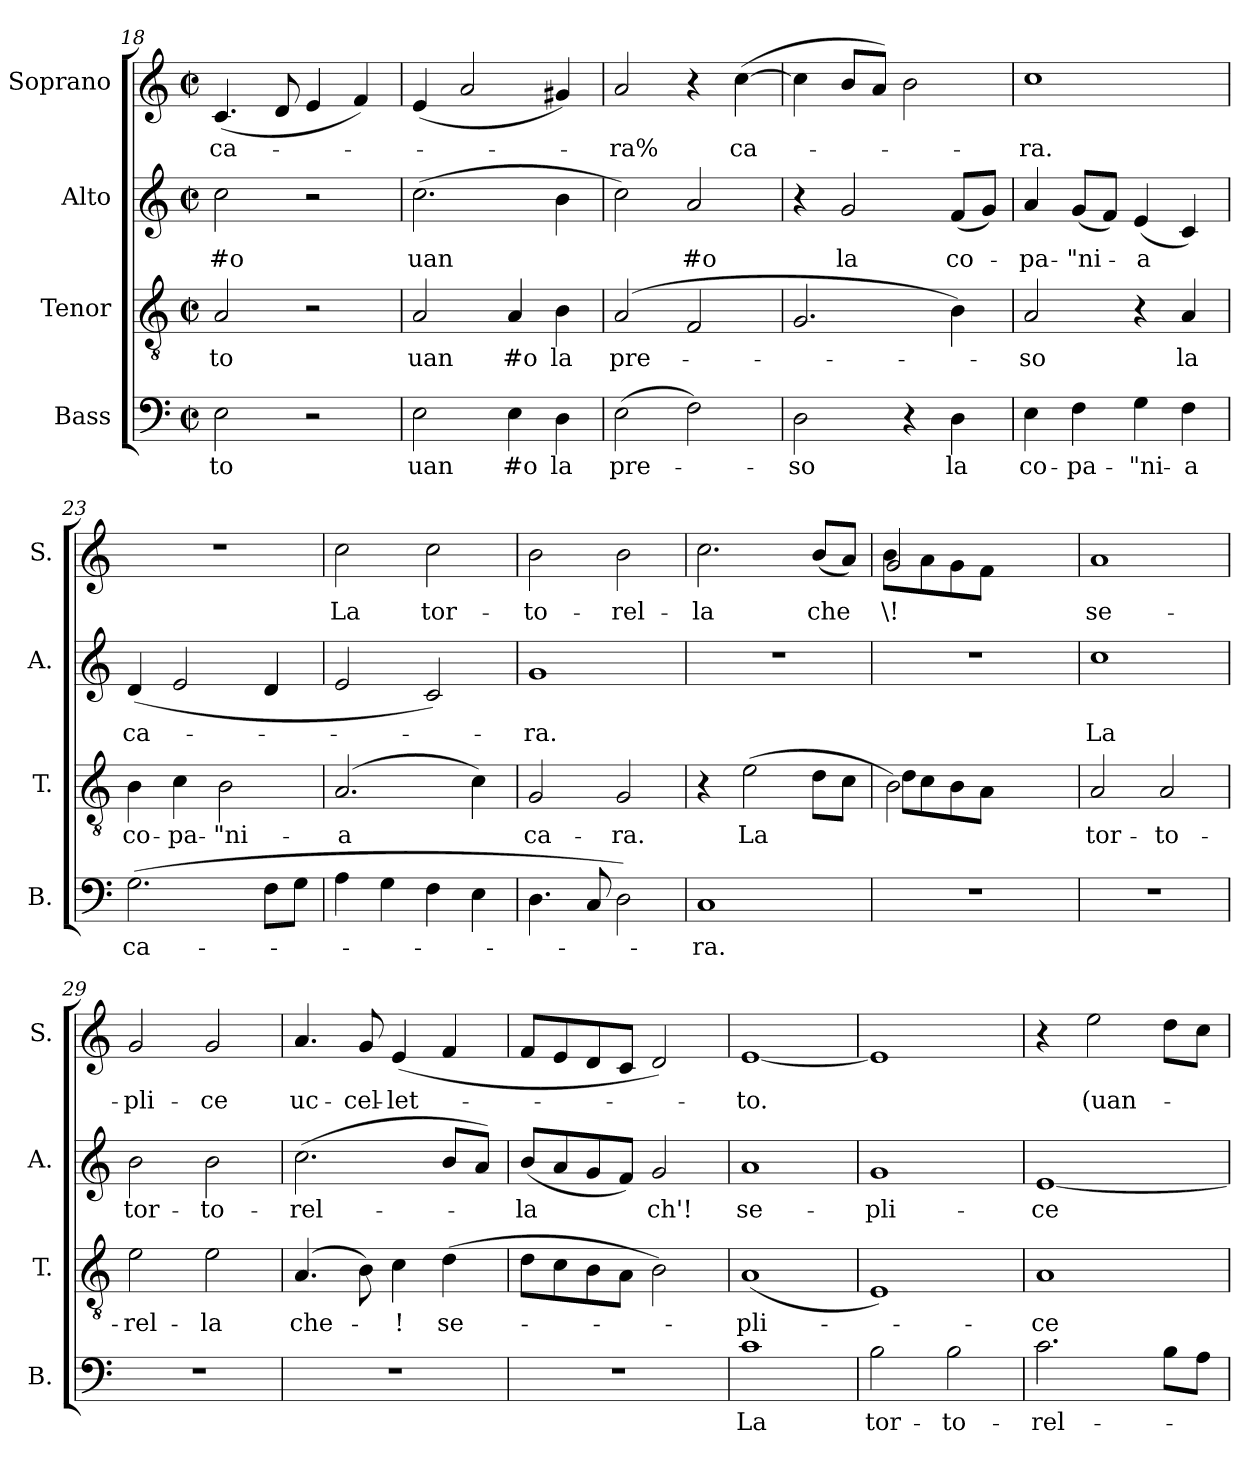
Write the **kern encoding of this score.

**kern	**text	**kern	**text	**kern	**text	**kern	**text
*part4	*part4	*part3	*part3	*part2	*part2	*part1	*part1
*staff4	*staff4	*staff3	*staff3	*staff2	*staff2	*staff1	*staff1
*I"Bass	*	*I"Tenor	*	*I"Alto	*	*I"Soprano	*
*I'B.	*	*I'T.	*	*I'A.	*	*I'S.	*
*clefF4	*	*clefGv2	*	*clefG2	*	*clefG2	*
*M2/2	*	*M2/2	*	*M2/2	*	*M2/2	*
*met(c|)	*	*met(c|)	*	*met(c|)	*	*met(c|)	*
=18	=18	=18	=18	=18	=18	=18	=18
!	!LO:LY:b	!	!LO:LY:b	!	!LO:LY:b	!	!LO:LY:b
2E\	-to	2A/	-to	2cc\	-#o	(>4.c/	ca-
.	.	.	.	.	.	8d/	.
2r	.	2r	.	2r	.	4e/	.
.	.	.	.	.	.	4f/)	.
!!LO:LB:g=z
=19	=19	=19	=19	=19	=19	=19	=19
!	!LO:LY:b	!	!LO:LY:b	!	!LO:LY:b	!	!
2E\	uan	2A/	uan	(>2.cc\	uan	(>4e/	.
.	.	.	.	.	.	2a/	.
!	!LO:LY:b	!	!LO:LY:b	!	!	!	!
4E\	-#o	4A/	-#o	.	.	.	.
!	!LO:LY:b	!	!LO:LY:b	!	!	!	!
4D\	la	4B\	la	4b\	.	4g#X/)	.
=20	=20	=20	=20	=20	=20	=20	=20
!	!LO:LY:b	!	!LO:LY:b	!	!	!	!LO:LY:b
(>2E\	pre-	(>2A/	pre-	2cc\)	.	2a/	-ra%
!	!	!	!	!	!LO:LY:b	!	!
2F\)	.	2F/	.	2a/	-#o	4r	.
!	!	!	!	!	!	!	!LO:LY:b
.	.	.	.	.	.	(>[4cc\	ca-
=21	=21	=21	=21	=21	=21	=21	=21
!	!LO:LY:b	!	!	!	!	!	!
2D\	-so	2.G/	.	4r	.	4cc\]	.
!	!	!	!	!	!LO:LY:b	!	!
.	.	.	.	2g/	la	8bL	.
.	.	.	.	.	.	8aJ)	.
4r	.	.	.	.	.	2b\	.
!	!LO:LY:b	!	!	!	!LO:LY:b	!	!
4D\	la	4B\)	.	(<8fL	co-	.	.
.	.	.	.	8gJ)	.	.	.
=22	=22	=22	=22	=22	=22	=22	=22
!	!LO:LY:b	!	!LO:LY:b	!	!LO:LY:b	!	!LO:LY:b
4E\	co-	2A/	-so	4a/	-pa-	1cc	-ra.
!	!LO:LY:b	!	!	!	!LO:LY:b	!	!
4F\	-pa-	.	.	(<8gL	-"ni-	.	.
.	.	.	.	8fJ)	.	.	.
!	!LO:LY:b	!	!	!	!LO:LY:b	!	!
4G\	-"ni-	4r	.	(<4e/	-a	.	.
!	!LO:LY:b	!	!LO:LY:b	!	!	!	!
4F\	-a	4A/	la	4c/)	.	.	.
=23	=23	=23	=23	=23	=23	=23	=23
!	!LO:LY:b	!	!LO:LY:b	!	!LO:LY:b	!	!
(>2.G\	ca-	4B\	co-	(>4d/	ca-	1r	.
!	!	!	!LO:LY:b	!	!	!	!
.	.	4c\	-pa-	2e/	.	.	.
!	!	!	!LO:LY:b	!	!	!	!
.	.	2B\	-"ni-	.	.	.	.
8FL	.	.	.	4d/	.	.	.
8GJ	.	.	.	.	.	.	.
=24	=24	=24	=24	=24	=24	=24	=24
!	!	!	!LO:LY:b	!	!	!	!LO:LY:b
4A\	.	(>2.A/	-a	2e/	.	2cc\	La
4G\	.	.	.	.	.	.	.
!	!	!	!	!	!	!	!LO:LY:b
4F\	.	.	.	2c/)	.	2cc\	tor-
4E\	.	4c\)	.	.	.	.	.
=25	=25	=25	=25	=25	=25	=25	=25
!	!	!	!LO:LY:b	!	!LO:LY:b	!	!LO:LY:b
4.D\	.	2G/	ca-	1g	-ra.	2b\	-to-
8C/	.	.	.	.	.	.	.
!	!	!	!LO:LY:b	!	!	!	!LO:LY:b
2D\)	.	2G/	-ra.	.	.	2b\	-rel-
=26	=26	=26	=26	=26	=26	=26	=26
!	!LO:LY:b	!	!	!	!	!	!LO:LY:b
1C	-ra.	4r	.	1r	.	2.cc\	-la
!	!	!	!LO:LY:b	!	!	!	!
.	.	(>2e\	La	.	.	.	.
!	!	!	!	!	!	!	!LO:LY:b
.	.	8dL	.	.	.	(<8bL	che
.	.	8cJ	.	.	.	8aJ)	.
=27	=27	=27	=27	=27	=27	=27	=27
*	*	*^	*	*	*	*^	*
!	!	!	!	!	!	!	!	!	!LO:LY:b
1r	.	2B\)	8dL	.	1r	.	2g/	8bL	\!
.	.	.	8c	.	.	.	.	8a	.
.	.	.	8B	.	.	.	.	8g	.
.	.	.	8AJ	.	.	.	.	8fJ	.
.	.	2ryy	2ryy	.	.	.	2ryy	2ryy	.
!!LO:PB:g=z
=28	=28	=28	=28	=28	=28	=28	=28	=28	=28
!	!	!	!	!LO:LY:b	!	!LO:LY:b	!	!	!LO:LY:b
*	*	*v	*v	*	*	*	*v	*v	*
1r	.	2A/	tor-	1cc	La	1a	se-
!	!	!	!LO:LY:b	!	!	!	!
.	.	2A/	-to-	.	.	.	.
=29	=29	=29	=29	=29	=29	=29	=29
!	!	!	!LO:LY:b	!	!LO:LY:b	!	!LO:LY:b
1r	.	2e\	-rel-	2b\	tor-	2g/	-pli-
!	!	!	!LO:LY:b	!	!LO:LY:b	!	!LO:LY:b
.	.	2e\	-la	2b\	-to-	2g/	-ce
=30	=30	=30	=30	=30	=30	=30	=30
!	!	!	!LO:LY:b	!	!LO:LY:b	!	!LO:LY:b
1r	.	(>4.A/	che-	(>2.cc\	-rel-	4.a/	uc-
!	!	!	!	!	!	!	!LO:LY:b
.	.	8B\)	.	.	.	8g/	-cel-
!	!	!	!LO:LY:b	!	!	!	!LO:LY:b
.	.	4c\	-!	.	.	(<4e/	-let-
!	!	!	!LO:LY:b	!	!	!	!
.	.	(>4d\	se-	8bL	.	4f/	.
.	.	.	.	8aJ)	.	.	.
=31	=31	=31	=31	=31	=31	=31	=31
!	!	!	!	!	!LO:LY:b	!	!
1r	.	8dL	.	(<8bL	-la	8fL	.
.	.	8c	.	8a	.	8e	.
.	.	8B	.	8g	.	8d	.
.	.	8AJ	.	8fJ)	.	8cJ	.
!	!	!	!	!	!LO:LY:b	!	!
.	.	2B\)	.	2g/	ch'!	2d/)	.
=32	=32	=32	=32	=32	=32	=32	=32
!	!LO:LY:b	!	!LO:LY:b	!	!LO:LY:b	!	!LO:LY:b
1c	La	(<1A	-pli-	1a	se-	[1e	-to.
=33	=33	=33	=33	=33	=33	=33	=33
!	!LO:LY:b	!	!	!	!LO:LY:b	!	!
2B\	tor-	1E)	.	1g	-pli-	1e]	.
!	!LO:LY:b	!	!	!	!	!	!
2B\	-to-	.	.	.	.	.	.
=34	=34	=34	=34	=34	=34	=34	=34
!	!LO:LY:b	!	!LO:LY:b	!	!LO:LY:b	!	!
2.c\	-rel-	1A	-ce	[1e	-ce	4r	.
!	!	!	!	!	!	!	!LO:LY:b
.	.	.	.	.	.	2ee\	(uan-
8BL	.	.	.	.	.	8ddL	.
8AJ	.	.	.	.	.	8ccJ	.
=	=	=	=	=	=	=	=
*-	*-	*-	*-	*-	*-	*-	*-
